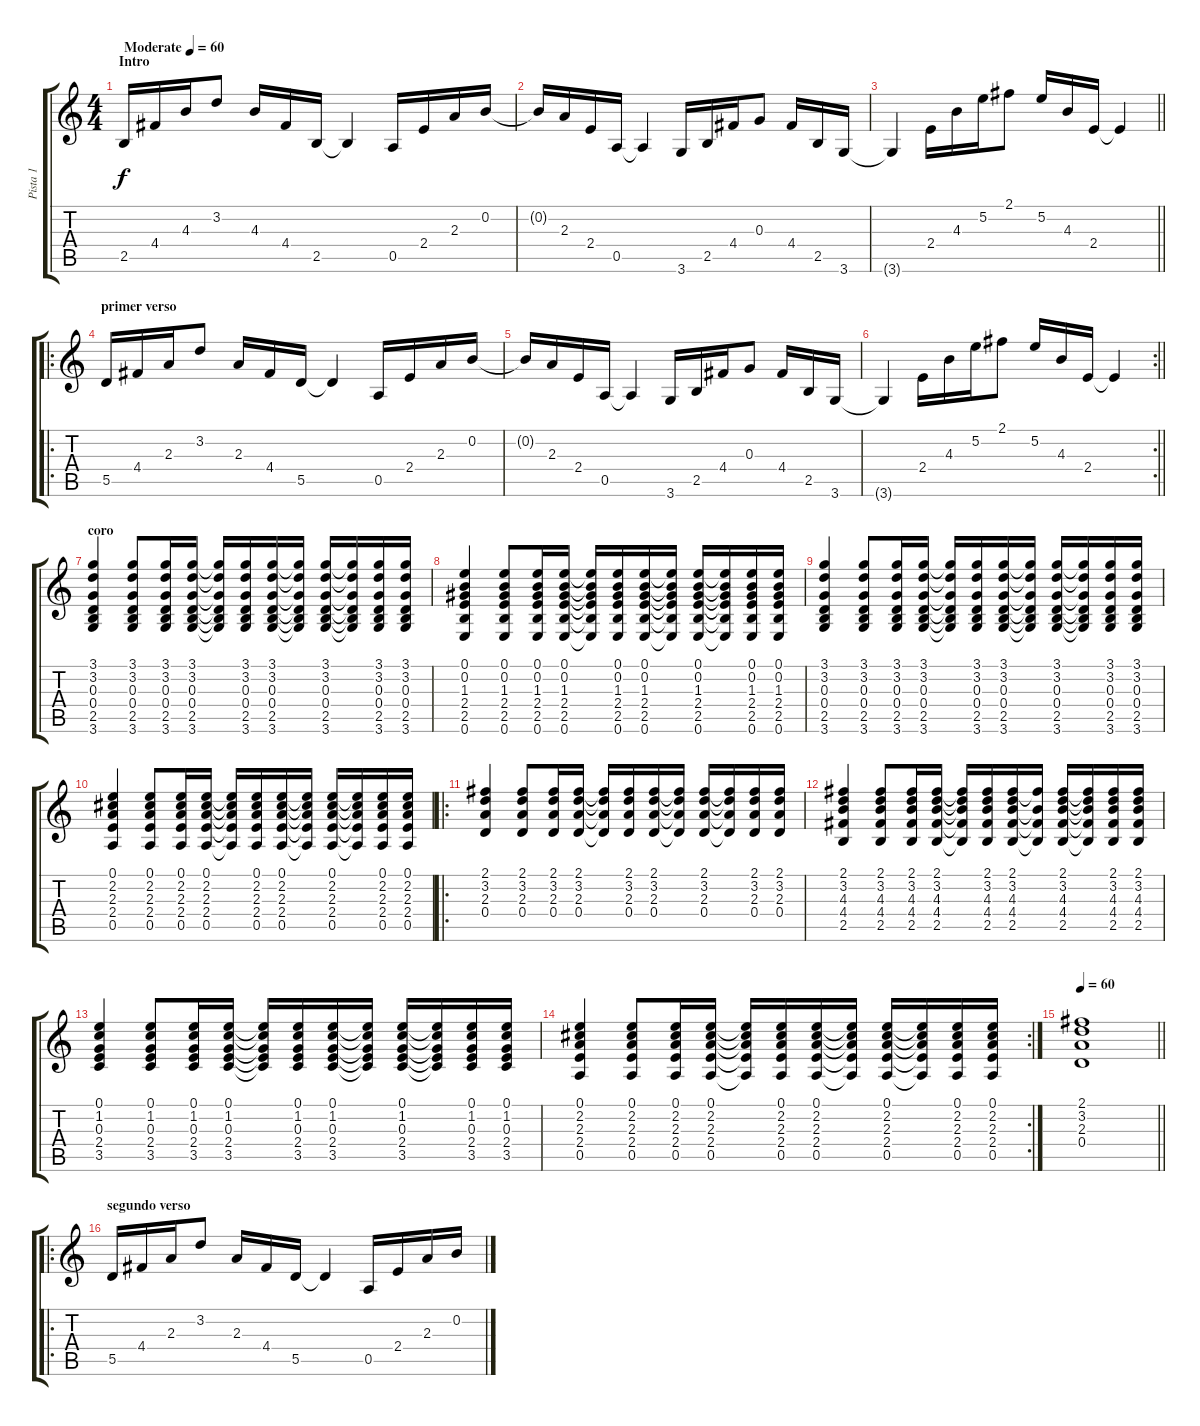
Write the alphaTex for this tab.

\track ("Pista 1" "Pista 1") {instrument acousticguitarsteel}
\staff {score tabs}
\tuning (E4 B3 G3 D3 A2 E2) {hide}
\ts (4 4)
\section ("" "Intro")
\tempo (60 "Moderate")
\clef g2
\ks c
2.5.16{dy f instrument acousticguitarsteel} 4.4.16 4.3.16 3.2.8 4.3.16 4.4.16 2.5.16 2.5{t}.4 0.5.16 2.4.16 2.3.16 0.2.16 |
0.2{t}.16 2.3.16 2.4.16 0.5.16 0.5{t}.4 3.6.16 2.5.16 4.4.16 0.3.8 4.4.16 2.5.16 3.6.16 |
\barLineRight lightlight
3.6{t}.4 2.4.16 4.3.16 5.2.16 2.1.8 5.2.16 4.3.16 2.4.16 2.4{t}.4 |
\ro
\section ("" "primer verso")
5.5.16 4.4.16 2.3.16 3.2.8 2.3.16 4.4.16 5.5.16 5.5{t}.4 0.5.16 2.4.16 2.3.16 0.2.16 |
0.2{t}.16 2.3.16 2.4.16 0.5.16 0.5{t}.4 3.6.16 2.5.16 4.4.16 0.3.8 4.4.16 2.5.16 3.6.16 |
\rc 2
\barLineRight lightlight
3.6{t}.4 2.4.16 4.3.16 5.2.16 2.1.8 5.2.16 4.3.16 2.4.16 2.4{t}.4 |
\section ("" "coro")
(3.1 3.2 0.3 0.4 2.5 3.6).4 (3.1 3.2 0.3 0.4 2.5 3.6).8 (3.1 3.2 0.3 0.4 2.5 3.6).16 (3.1 3.2 0.3 0.4 2.5 3.6).16 (3.1{t} 3.2{t} 0.3{t} 0.4{t} 2.5{t} 3.6{t}).16 (3.1 3.2 0.3 0.4 2.5 3.6).16 (3.1 3.2 0.3 0.4 2.5 3.6).16 (3.1{t} 3.2{t} 0.3{t} 0.4{t} 2.5{t} 3.6{t}).16 (3.1 3.2 0.3 0.4 2.5 3.6).16 (3.1{t} 3.2{t} 0.3{t} 0.4{t} 2.5{t} 3.6{t}).16 (3.1 3.2 0.3 0.4 2.5 3.6).16 (3.1 3.2 0.3 0.4 2.5 3.6).16 |
(0.1 0.2 1.3 2.4 2.5 0.6).4 (0.1 0.2 1.3 2.4 2.5 0.6).8 (0.1 0.2 1.3 2.4 2.5 0.6).16 (0.1 0.2 1.3 2.4 2.5 0.6).16 (0.1{t} 0.2{t} 1.3{t} 2.4{t} 2.5{t} 0.6{t}).16 (0.1 0.2 1.3 2.4 2.5 0.6).16 (0.1 0.2 1.3 2.4 2.5 0.6).16 (0.1{t} 0.2{t} 1.3{t} 2.4{t} 2.5{t} 0.6{t}).16 (0.1 0.2 1.3 2.4 2.5 0.6).16 (0.1{t} 0.2{t} 1.3{t} 2.4{t} 2.5{t} 0.6{t}).16 (0.1 0.2 1.3 2.4 2.5 0.6).16 (0.1 0.2 1.3 2.4 2.5 0.6).16 |
(3.1 3.2 0.3 0.4 2.5 3.6).4 (3.1 3.2 0.3 0.4 2.5 3.6).8 (3.1 3.2 0.3 0.4 2.5 3.6).16 (3.1 3.2 0.3 0.4 2.5 3.6).16 (3.1{t} 3.2{t} 0.3{t} 0.4{t} 2.5{t} 3.6{t}).16 (3.1 3.2 0.3 0.4 2.5 3.6).16 (3.1 3.2 0.3 0.4 2.5 3.6).16 (3.1{t} 3.2{t} 0.3{t} 0.4{t} 2.5{t} 3.6{t}).16 (3.1 3.2 0.3 0.4 2.5 3.6).16 (3.1{t} 3.2{t} 0.3{t} 0.4{t} 2.5{t} 3.6{t}).16 (3.1 3.2 0.3 0.4 2.5 3.6).16 (3.1 3.2 0.3 0.4 2.5 3.6).16 |
(0.1 2.2 2.3 2.4 0.5).4 (0.1 2.2 2.3 2.4 0.5).8 (0.1 2.2 2.3 2.4 0.5).16 (0.1 2.2 2.3 2.4 0.5).16 (0.1{t} 2.2{t} 2.3{t} 2.4{t} 0.5{t}).16 (0.1 2.2 2.3 2.4 0.5).16 (0.1 2.2 2.3 2.4 0.5).16 (0.1{t} 2.2{t} 2.3{t} 2.4{t} 0.5{t}).16 (0.1 2.2 2.3 2.4 0.5).16 (0.1{t} 2.2{t} 2.3{t} 2.4{t} 0.5{t}).16 (0.1 2.2 2.3 2.4 0.5).16 (0.1 2.2 2.3 2.4 0.5).16 |
\ro
(2.1 3.2 2.3 0.4).4 (2.1 3.2 2.3 0.4).8 (2.1 3.2 2.3 0.4).16 (2.1 3.2 2.3 0.4).16 (2.1{t} 3.2{t} 2.3{t} 0.4{t}).16 (2.1 3.2 2.3 0.4).16 (2.1 3.2 2.3 0.4).16 (2.1{t} 3.2{t} 2.3{t} 0.4{t}).16 (2.1 3.2 2.3 0.4).16 (2.1{t} 3.2{t} 2.3{t} 0.4{t}).16 (2.1 3.2 2.3 0.4).16 (2.1 3.2 2.3 0.4).16 |
(2.1 3.2 4.3 4.4 2.5).4 (2.1 3.2 4.3 4.4 2.5).8 (2.1 3.2 4.3 4.4 2.5).16 (2.1 3.2 4.3 4.4 2.5).16 (2.1{t} 3.2{t} 4.3{t} 4.4{t} 2.5{t}).16 (2.1 3.2 4.3 4.4 2.5).16 (2.1 3.2 4.3 4.4 2.5).16 (2.1{t} 4.3{t} 4.4{t} 2.5{t}).16 (2.1 3.2 4.3 4.4 2.5).16 (2.1{t} 3.2{t} 4.3{t} 4.4{t} 2.5{t}).16 (2.1 3.2 4.3 4.4 2.5).16 (2.1 3.2 4.3 4.4 2.5).16 |
(0.1 1.2 0.3 2.4 3.5).4 (0.1 1.2 0.3 2.4 3.5).8 (0.1 1.2 0.3 2.4 3.5).16 (0.1 1.2 0.3 2.4 3.5).16 (0.1{t} 1.2{t} 0.3{t} 2.4{t} 3.5{t}).16 (0.1 1.2 0.3 2.4 3.5).16 (0.1 1.2 0.3 2.4 3.5).16 (0.1{t} 1.2{t} 0.3{t} 2.4{t} 3.5{t}).16 (0.1 1.2 0.3 2.4 3.5).16 (0.1{t} 1.2{t} 0.3{t} 2.4{t} 3.5{t}).16 (0.1 1.2 0.3 2.4 3.5).16 (0.1 1.2 0.3 2.4 3.5).16 |
\rc 2
(0.1 2.2 2.3 2.4 0.5).4 (0.1 2.2 2.3 2.4 0.5).8 (0.1 2.2 2.3 2.4 0.5).16 (0.1 2.2 2.3 2.4 0.5).16 (0.1{t} 2.2{t} 2.3{t} 2.4{t} 0.5{t}).16 (0.1 2.2 2.3 2.4 0.5).16 (0.1 2.2 2.3 2.4 0.5).16 (0.1{t} 2.2{t} 2.3{t} 2.4{t} 0.5{t}).16 (0.1 2.2 2.3 2.4 0.5).16 (0.1{t} 2.2{t} 2.3{t} 2.4{t} 0.5{t}).16 (0.1 2.2 2.3 2.4 0.5).16 (0.1 2.2 2.3 2.4 0.5).16 |
\tempo 60
\barLineRight lightlight
(2.1 3.2 2.3 0.4).1 |
\ro
\section ("" "segundo verso")
5.5.16 4.4.16 2.3.16 3.2.8 2.3.16 4.4.16 5.5.16 5.5{t}.4 0.5.16 2.4.16 2.3.16 0.2.16
